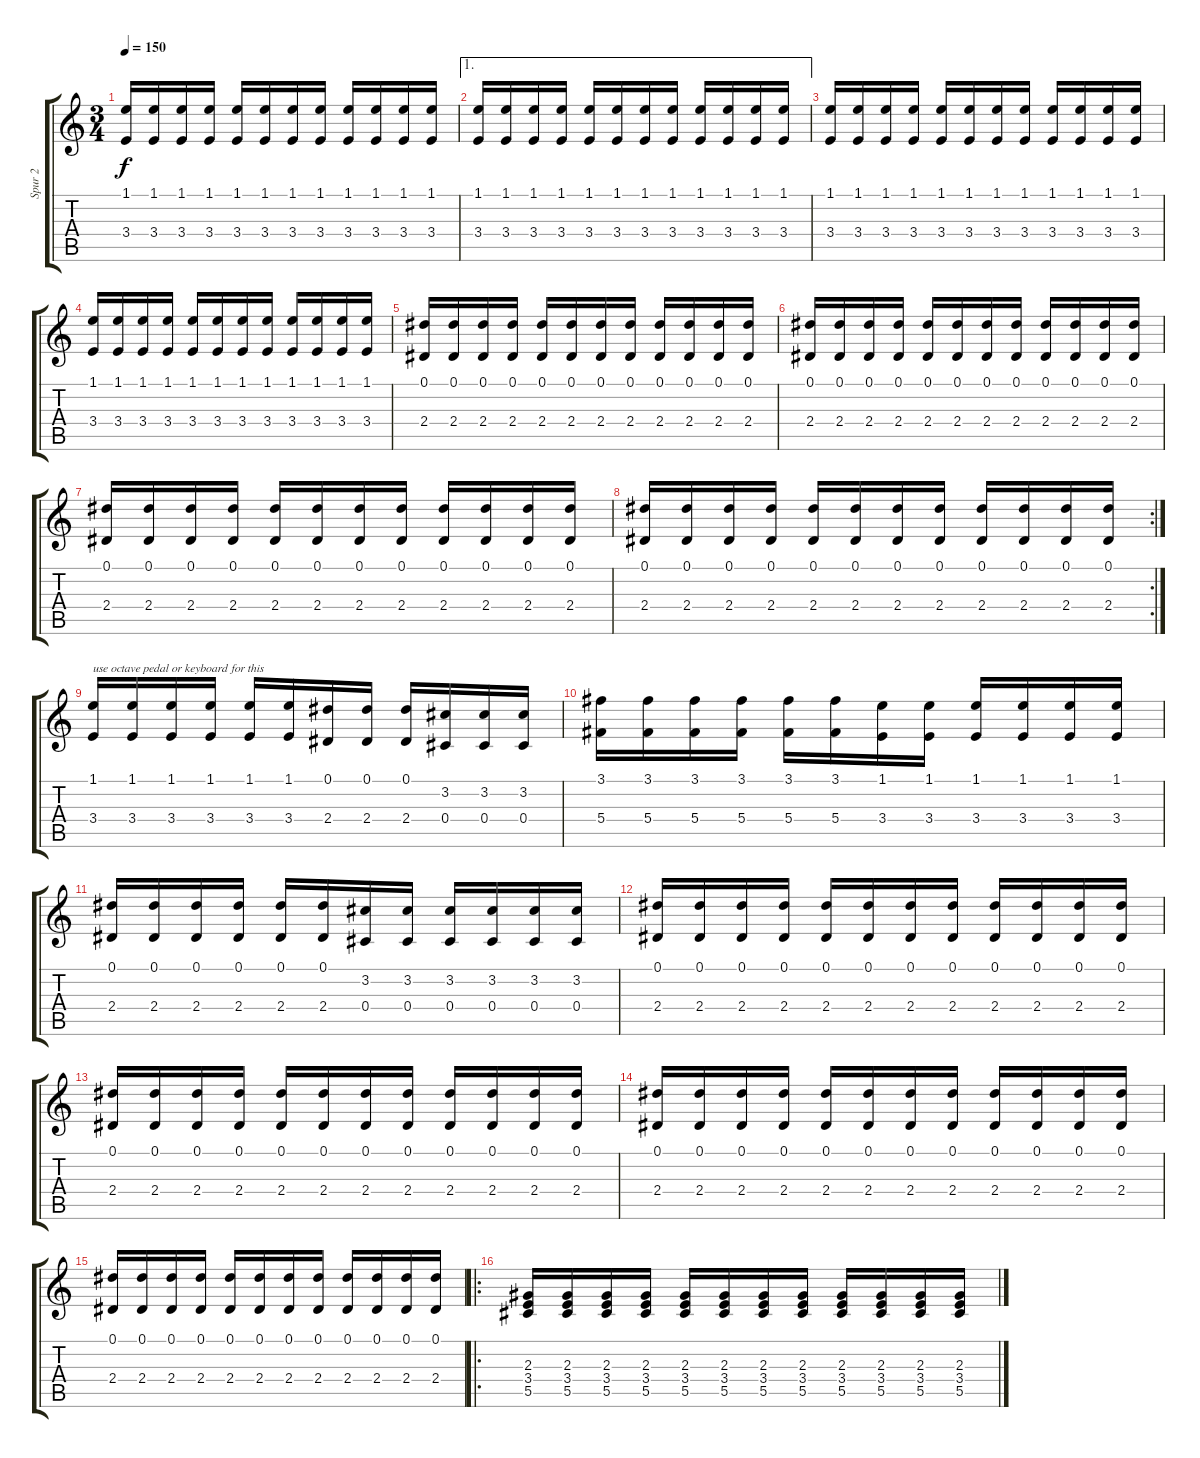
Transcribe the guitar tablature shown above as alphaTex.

\track ("Spur 2" "Spur 2") {instrument overdrivenguitar}
\staff {score tabs}
\tuning (Eb4 Bb3 Gb3 Db3 Ab2 Eb2) {hide}
\ts (3 4)
\tempo 150
\clef g2
\ks c
(1.1 3.4).16{dy f} (1.1 3.4).16 (1.1 3.4).16 (1.1 3.4).16 (1.1 3.4).16 (1.1 3.4).16 (1.1 3.4).16 (1.1 3.4).16 (1.1 3.4).16 (1.1 3.4).16 (1.1 3.4).16 (1.1 3.4).16 |
\ae 1
(1.1 3.4).16 (1.1 3.4).16 (1.1 3.4).16 (1.1 3.4).16 (1.1 3.4).16 (1.1 3.4).16 (1.1 3.4).16 (1.1 3.4).16 (1.1 3.4).16 (1.1 3.4).16 (1.1 3.4).16 (1.1 3.4).16 |
(1.1 3.4).16 (1.1 3.4).16 (1.1 3.4).16 (1.1 3.4).16 (1.1 3.4).16 (1.1 3.4).16 (1.1 3.4).16 (1.1 3.4).16 (1.1 3.4).16 (1.1 3.4).16 (1.1 3.4).16 (1.1 3.4).16 |
(1.1 3.4).16 (1.1 3.4).16 (1.1 3.4).16 (1.1 3.4).16 (1.1 3.4).16 (1.1 3.4).16 (1.1 3.4).16 (1.1 3.4).16 (1.1 3.4).16 (1.1 3.4).16 (1.1 3.4).16 (1.1 3.4).16 |
(0.1 2.4).16 (0.1 2.4).16 (0.1 2.4).16 (0.1 2.4).16 (0.1 2.4).16 (0.1 2.4).16 (0.1 2.4).16 (0.1 2.4).16 (0.1 2.4).16 (0.1 2.4).16 (0.1 2.4).16 (0.1 2.4).16 |
(0.1 2.4).16 (0.1 2.4).16 (0.1 2.4).16 (0.1 2.4).16 (0.1 2.4).16 (0.1 2.4).16 (0.1 2.4).16 (0.1 2.4).16 (0.1 2.4).16 (0.1 2.4).16 (0.1 2.4).16 (0.1 2.4).16 |
(0.1 2.4).16 (0.1 2.4).16 (0.1 2.4).16 (0.1 2.4).16 (0.1 2.4).16 (0.1 2.4).16 (0.1 2.4).16 (0.1 2.4).16 (0.1 2.4).16 (0.1 2.4).16 (0.1 2.4).16 (0.1 2.4).16 |
\rc 2
(0.1 2.4).16 (0.1 2.4).16 (0.1 2.4).16 (0.1 2.4).16 (0.1 2.4).16 (0.1 2.4).16 (0.1 2.4).16 (0.1 2.4).16 (0.1 2.4).16 (0.1 2.4).16 (0.1 2.4).16 (0.1 2.4).16 |
(1.1 3.4).16{txt "use octave pedal or keyboard for this"} (1.1 3.4).16 (1.1 3.4).16 (1.1 3.4).16 (1.1 3.4).16 (1.1 3.4).16 (0.1 2.4).16 (0.1 2.4).16 (0.1 2.4).16 (3.2 0.4).16 (3.2 0.4).16 (3.2 0.4).16 |
(3.1 5.4).16 (3.1 5.4).16 (3.1 5.4).16 (3.1 5.4).16 (3.1 5.4).16 (3.1 5.4).16 (1.1 3.4).16 (1.1 3.4).16 (1.1 3.4).16 (1.1 3.4).16 (1.1 3.4).16 (1.1 3.4).16 |
(0.1 2.4).16 (0.1 2.4).16 (0.1 2.4).16 (0.1 2.4).16 (0.1 2.4).16 (0.1 2.4).16 (3.2 0.4).16 (3.2 0.4).16 (3.2 0.4).16 (3.2 0.4).16 (3.2 0.4).16 (3.2 0.4).16 |
(0.1 2.4).16 (0.1 2.4).16 (0.1 2.4).16 (0.1 2.4).16 (0.1 2.4).16 (0.1 2.4).16 (0.1 2.4).16 (0.1 2.4).16 (0.1 2.4).16 (0.1 2.4).16 (0.1 2.4).16 (0.1 2.4).16 |
(0.1 2.4).16 (0.1 2.4).16 (0.1 2.4).16 (0.1 2.4).16 (0.1 2.4).16 (0.1 2.4).16 (0.1 2.4).16 (0.1 2.4).16 (0.1 2.4).16 (0.1 2.4).16 (0.1 2.4).16 (0.1 2.4).16 |
(0.1 2.4).16 (0.1 2.4).16 (0.1 2.4).16 (0.1 2.4).16 (0.1 2.4).16 (0.1 2.4).16 (0.1 2.4).16 (0.1 2.4).16 (0.1 2.4).16 (0.1 2.4).16 (0.1 2.4).16 (0.1 2.4).16 |
(0.1 2.4).16 (0.1 2.4).16 (0.1 2.4).16 (0.1 2.4).16 (0.1 2.4).16 (0.1 2.4).16 (0.1 2.4).16 (0.1 2.4).16 (0.1 2.4).16 (0.1 2.4).16 (0.1 2.4).16 (0.1 2.4).16 |
\ro
(2.3 3.4 5.5).16 (2.3 3.4 5.5).16 (2.3 3.4 5.5).16 (2.3 3.4 5.5).16 (2.3 3.4 5.5).16 (2.3 3.4 5.5).16 (2.3 3.4 5.5).16 (2.3 3.4 5.5).16 (2.3 3.4 5.5).16 (2.3 3.4 5.5).16 (2.3 3.4 5.5).16 (2.3 3.4 5.5).16
